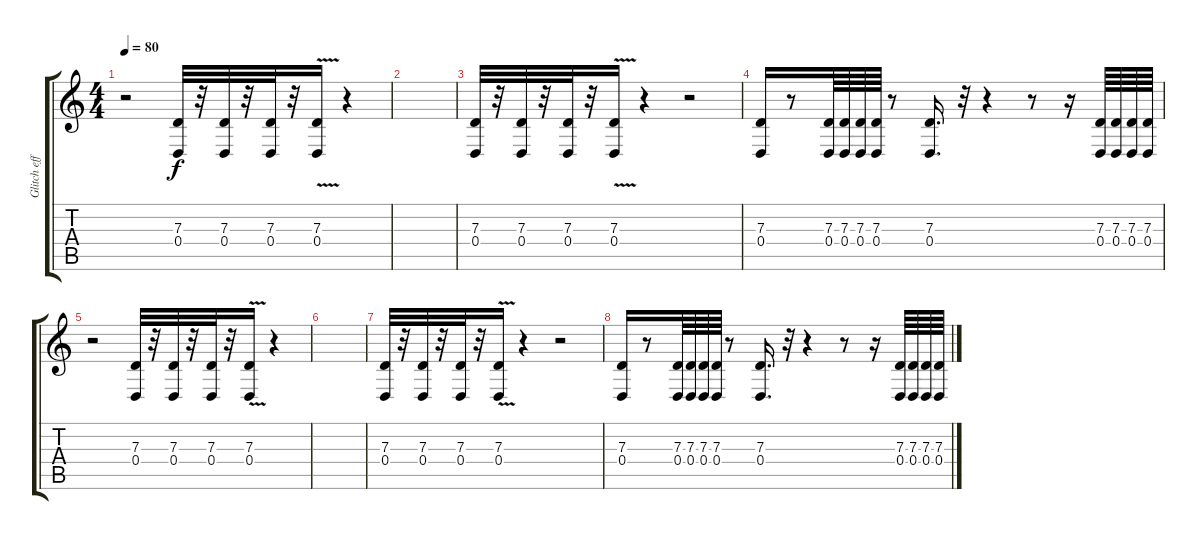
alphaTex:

\track ("Glitch effects" "Glitch eff") {instrument pad3polysynth}
\staff {score tabs}
\tuning (E4 B3 G3 D3 A2 E2) {hide}
\ts (4 4)
\tempo 80
\clef g2
\ks c
r.2{dy f} (7.3 0.4).32 r.32 (7.3 0.4).32 r.32 (7.3 0.4).32 r.32 (7.3 0.4{v}).16 r.4 |
|
(7.3 0.4).32 r.32 (7.3 0.4).32 r.32 (7.3 0.4).32 r.32 (7.3 0.4{v}).16 r.4 r.2 |
(7.3 0.4).16 r.8 (7.3 0.4).64 (7.3 0.4).64 (7.3 0.4).64 (7.3 0.4).64 r.8 (7.3 0.4).16{d} r.32 r.4 r.8 r.16 (7.3 0.4).64 (7.3 0.4).64 (7.3 0.4).64 (7.3 0.4).64 |
r.2 (7.3 0.4).32 r.32 (7.3 0.4).32 r.32 (7.3 0.4).32 r.32 (7.3 0.4{v}).16 r.4 |
|
(7.3 0.4).32 r.32 (7.3 0.4).32 r.32 (7.3 0.4).32 r.32 (7.3 0.4{v}).16 r.4 r.2 |
(7.3 0.4).16 r.8 (7.3 0.4).64 (7.3 0.4).64 (7.3 0.4).64 (7.3 0.4).64 r.8 (7.3 0.4).16{d} r.32 r.4 r.8 r.16 (7.3 0.4).64 (7.3 0.4).64 (7.3 0.4).64 (7.3 0.4).64
